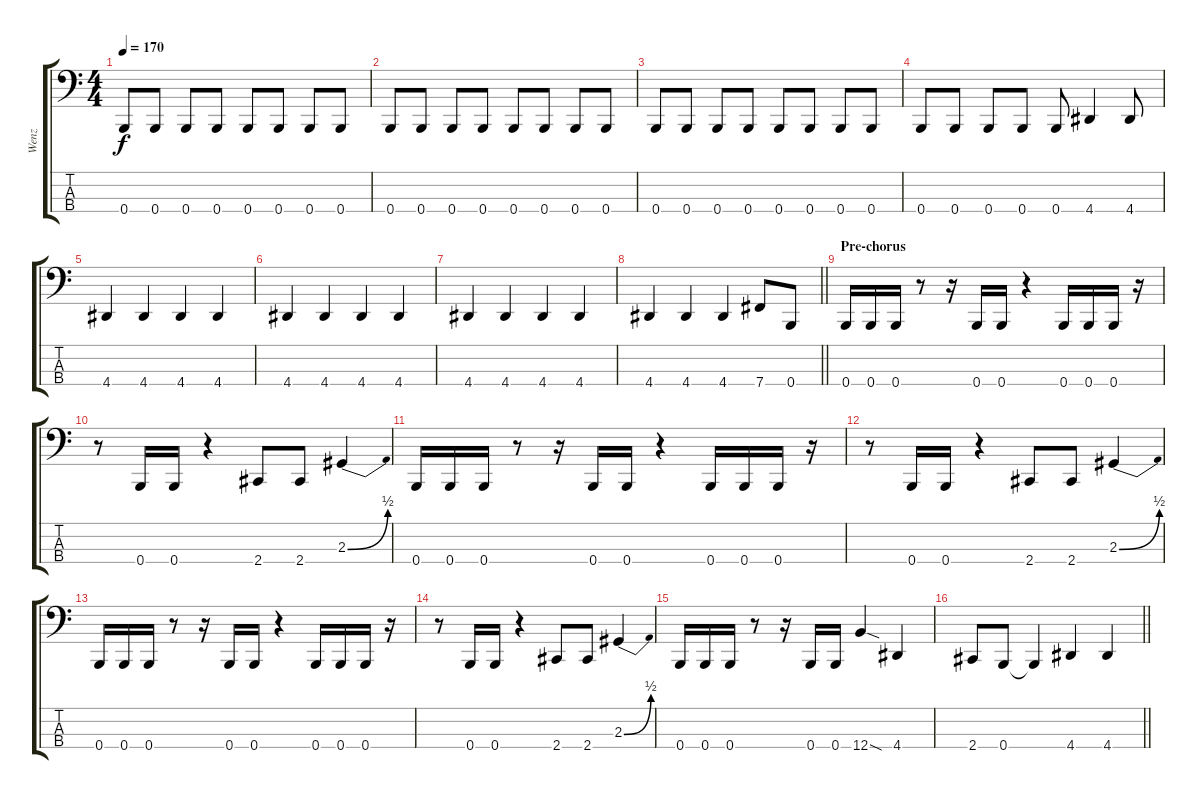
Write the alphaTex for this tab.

\track ("Wenz" "Wenz") {instrument electricbasspick}
\staff {score tabs}
\tuning (E2 B1 Gb1 B0) {hide}
\ts (4 4)
\tempo 170
\clef f4
\ks c
0.4{t}.8{dy f} 0.4.8 0.4.8 0.4.8 0.4.8 0.4.8 0.4.8 0.4.8 |
0.4.8 0.4.8 0.4.8 0.4.8 0.4.8 0.4.8 0.4.8 0.4.8 |
0.4.8 0.4.8 0.4.8 0.4.8 0.4.8 0.4.8 0.4.8 0.4.8 |
0.4.8 0.4.8 0.4.8 0.4.8 0.4.8 4.4.4 4.4.8 |
4.4.4 4.4.4 4.4.4 4.4.4 |
4.4.4 4.4.4 4.4.4 4.4.4 |
4.4.4 4.4.4 4.4.4 4.4.4 |
\barLineRight lightlight
4.4.4 4.4.4 4.4.4 7.4.8 0.4.8 |
\section ("" "Pre-chorus")
0.4.16 0.4.16 0.4.16 r.8 r.16 0.4.16 0.4.16 r.4 0.4.16 0.4.16 0.4.16 r.16 |
r.8 0.4.16 0.4.16 r.4 2.4.8 2.4.8 2.3{be (bend 0 0 60 2)}.4 |
0.4.16 0.4.16 0.4.16 r.8 r.16 0.4.16 0.4.16 r.4 0.4.16 0.4.16 0.4.16 r.16 |
r.8 0.4.16 0.4.16 r.4 2.4.8 2.4.8 2.3{be (bend 0 0 60 2)}.4 |
0.4.16 0.4.16 0.4.16 r.8 r.16 0.4.16 0.4.16 r.4 0.4.16 0.4.16 0.4.16 r.16 |
r.8 0.4.16 0.4.16 r.4 2.4.8 2.4.8 2.3{be (bend 0 0 60 2)}.4 |
0.4.16 0.4.16 0.4.16 r.8 r.16 0.4.16 0.4.16 12.4{sod}.4 4.4.4 |
\barLineRight lightlight
2.4.8 0.4.8 0.4{t}.4 4.4.4 4.4.4
